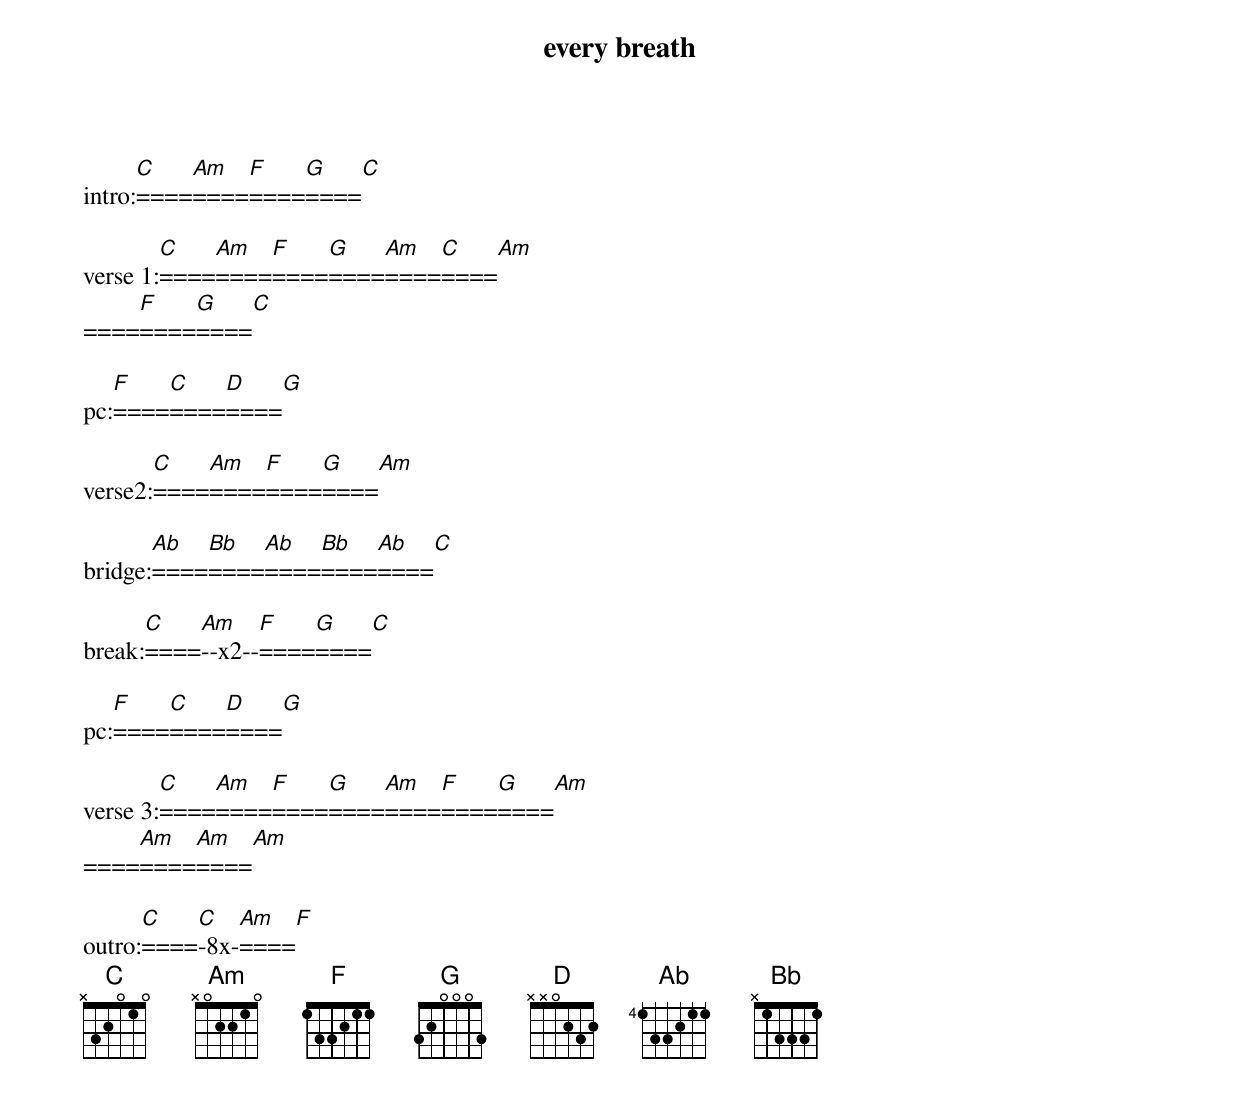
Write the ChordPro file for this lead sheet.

{title: every breath}


intro:[C]====[Am]====[F]====[G]====[C]

verse 1:[C]====[Am]====[F]====[G]====[Am]====[C]====[Am]
====[F]====[G]====[C]

pc:[F]====[C]====[D]====[G]

verse2:[C]====[Am]====[F]====[G]====[Am]

bridge:[Ab]====[Bb]====[Ab]====[Bb]====[Ab]====[C]

break:[C]====[Am]--x2--[F]====[G]====[C]

pc:[F]====[C]====[D]====[G]

verse 3:[C]====[Am]====[F]====[G]====[Am]====[F]====[G]====[Am]
====[Am]====[Am]====[Am]

outro:[C]====[C]-8x-[Am]====[F]
